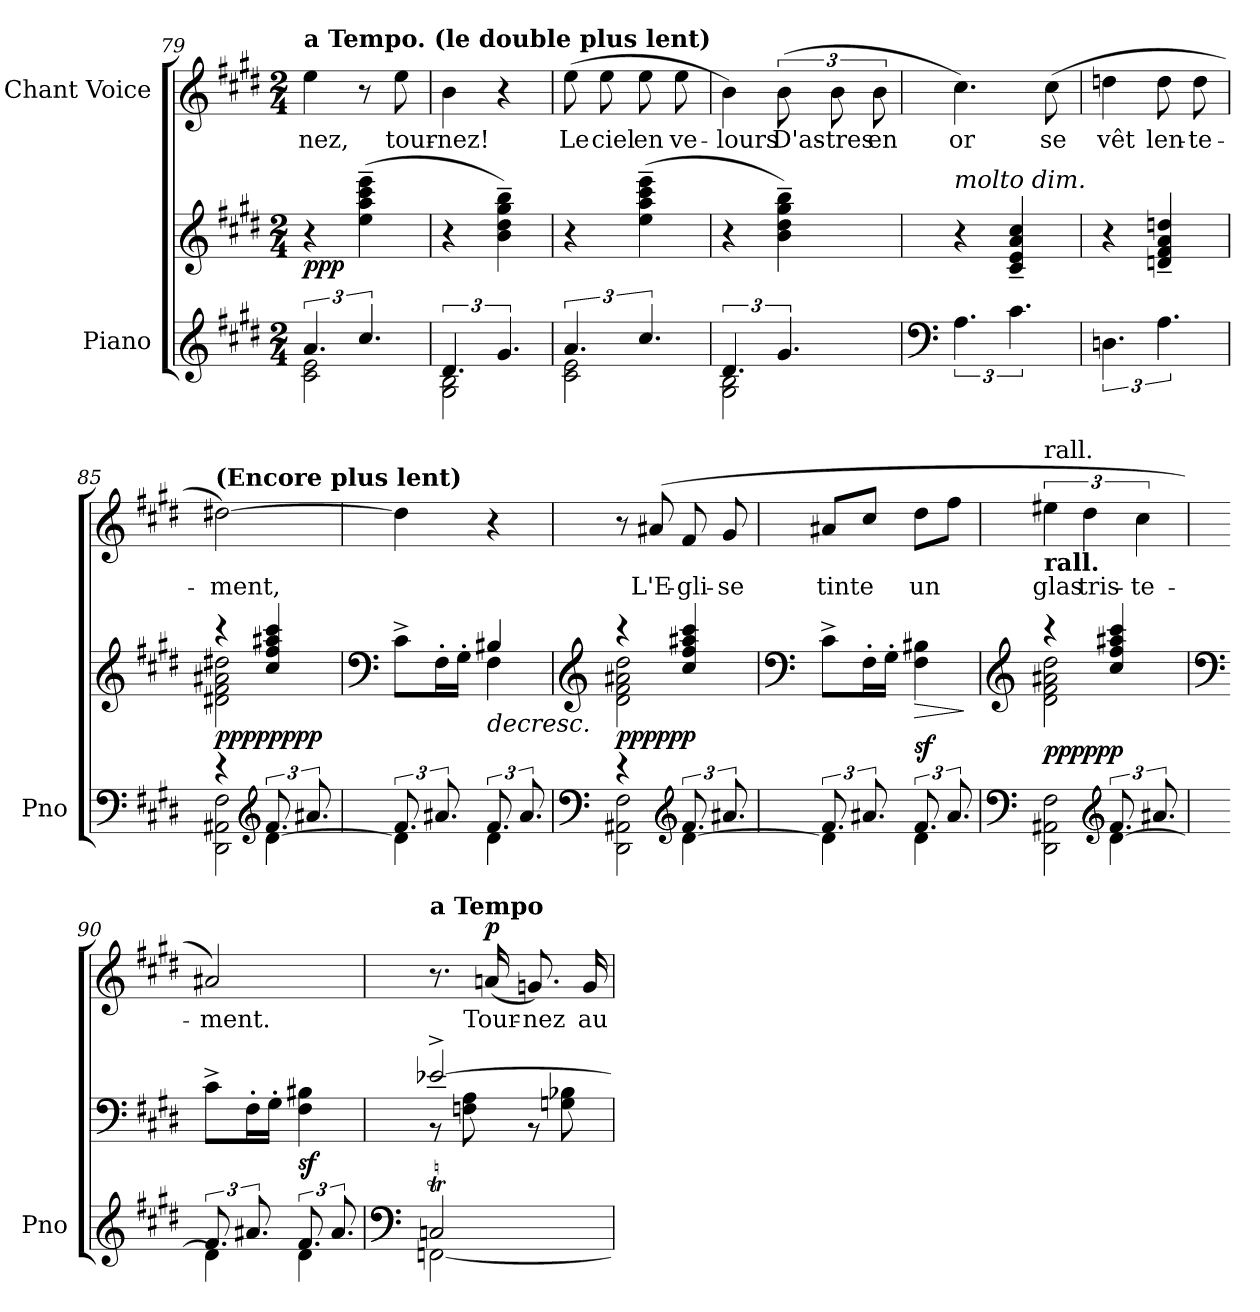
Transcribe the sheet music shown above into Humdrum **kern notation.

**kern	**kern	**dynam	**kern	**text	**dynam
*part2	*part2	*part2	*part1	*part1	*part1
*staff3	*staff2	*staff2/3	*staff1	*staff1	*staff1
*I"Piano	*	*	*I"Chant Voice	*	*
*I'Pno	*	*	*	*	*
*clefG2	*clefG2	*	*clefG2	*	*
*k[f#c#g#d#]	*k[f#c#g#d#]	*	*k[f#c#g#d#]	*	*
*M2/4	*M2/4	*	*M2/4	*	*
=79	=79	=79	=79	=79	=79
*^	*	*	*	*	*
!	!	!	!	!LO:TX:a:B:t=a Tempo.  (le double plus lent)	!	!
!	!	!	!LO:DY:b	!	!	!
6.a/	2c#\ 2e\	4r	ppp	4ee\	-nez,	.
6.cc#/	.	(4ee\~< 4aa\~< 4ccc#\~< 4eee\~<	.	8r	.	.
.	.	.	.	8ee\	tour-	.
=80	=80	=80	=80	=80	=80	=80
6.d#/	2G#\ 2B\	4r	.	4b\	-nez!	.
6.g#/	.	4b\~< 4dd#\~< 4gg#\~< 4bb\~<)	.	4r	.	.
=81	=81	=81	=81	=81	=81	=81
6.a/	2c#\ 2e\	4r	.	(8ee\	Le	.
.	.	.	.	8ee\	ciel	.
6.cc#/	.	(4ee\~< 4aa\~< 4ccc#\~< 4eee\~<	.	8ee\	en	.
.	.	.	.	8ee\	ve-	.
=82	=82	=82	=82	=82	=82	=82
6.d#/	2G#\ 2B\	4r	.	4b\)	-lours	.
6.g#/	.	4b\~< 4dd#\~< 4gg#\~< 4bb\~<)	.	(12b\	D'as-	.
.	.	.	.	12b\	-tres	.
.	.	.	.	12b\	en	.
*v	*v	*	*	*	*	*
=83	=83	=83	=83	=83	=83
*clefF4	*	*	*	*	*
!	!LO:TX:a:i:t=molto  dim.	!	!	!	!
6.A\	4r	.	4.cc#\)	or	.
6.c#\	4c#/~< 4e/~< 4a/~< 4cc#/~<	.	.	.	.
.	.	.	(8cc#\	se	.
=84	=84	=84	=84	=84	=84
6.Dn\	4r	.	4ddn\	vêt	.
6.A\	4dn/~< 4f#/~< 4a/~< 4ddn/~<	.	8dd\	len-	.
.	.	.	8dd\	-te-	.
=85	=85	=85	=85	=85	=85
*^	*^	*	*	*	*
*	*^	*	*	*	*	*	*
!	!	!	!	!	!	!LO:TX:a:B:t=(Encore plus lent)	!	!
!	!	!	!	!	!LO:DY:a=2	!	!	!
!	!	!	!	!	!LO:DY:n=1:a	!	!	!
4r	2DD#\ 2AA#X\ 2F#\	4ryy	4r	2d#X\ 2f#\ 2a#X\ 2dd#X\	pppp pppp	[2dd#X\)	-ment,	.
*clefG2	*	*	*	*	*	*	*	*
12.f#/	.	[4d#\	4cc#/ 4ff#/ 4aa#X/ 4ccc#/	.	.	.	.	.
12.a#X/	.	.	.	.	.	.	.	.
*v	*v	*v	*	*	*	*	*	*
=86	=86	=86	=86	=86	=86	=86
*	*clefF4	*	*	*	*	*
*^	*	*	*	*	*	*
12.f#/	4d#\]	8c#^>\L	4ryy	.	4dd#\]	.	.
12.a#X/	.	16F#'>\L	.	.	.	.	.
.	.	16G#'>\JJ	.	.	.	.	.
!	!	!	!	!LO:HP:b	!	!	!
!	!	!	!	!LO:DY:n=1:a=2	!	!	!
!	!	!	!	!LO:DY:n=2:a	!	!	!
12.f#/	4d#\	4B#X/	4F#\	> sf sf	4r	.	.
12.a#/	.	.	.	.	.	.	.
*v	*v	*	*	*	*	*	*
=87	=87	=87	=87	=87	=87	=87
*clefF4	*clefG2	*	*	*	*	*
*^	*	*	*	*	*	*
*	*^	*	*	*	*	*	*
!	!	!	!	!	!LO:DY:a=2	!	!	!
!	!	!	!	!	!LO:DY:n=1:a	!	!	!
4r	2DD#\ 2AA#X\ 2F#\	4ryy	4r	2d#\ 2f#\ 2a#X\ 2dd#\	ppp ppp	8r	.	.
.	.	.	.	.	.	(8a#X/	L'E-	.
*clefG2	*	*	*	*	*	*	*	*
12.f#/	.	[4d#\	4cc#/ 4ff#/ 4aa#X/ 4ccc#/	.	.	8f#/	-gli-	.
12.a#X/	.	.	.	.	.	8g#/	-se	.
*v	*v	*v	*	*	*	*	*	*
*	*v	*v	*	*	*	*
=88	=88	=88	=88	=88	=88
*	*clefF4	*	*	*	*
*^	*	*	*	*	*
12.f#/	4d#\]	8c#^\L	.	8a#X/L	-tinte	.
12.a#X/	.	16F#'\L	.	8cc#/J	.	.
.	.	16G#'\JJ	.	.	.	.
!	!	!	!LO:HP:b	!	!	!
!	!	!	!LO:DY:n=1:a=2	!	!	!
12.f#/	4d#\	4F#\ 4B#X\	> sf	8dd#\L	un	.
12.a#/	.	.	.	8ff#\J	.	.
*v	*v	*	*	*	*	*
.	.	]	.	.	.
=89	=89	=89	=89	=89	=89
*clefF4	*clefG2	*	*	*	*
*^	*^	*	*	*	*
*	*^	*	*	*	*	*	*
!	!	!	!	!	!	!LO:TX:b:B:t=rall.	!	!
!	!	!	!	!	!	!LO:TX:a:t=rall.	!	!
!	!	!	!	!	!LO:DY:a=2	!	!	!
!	!	!	!	!	!LO:DY:n=1:a	!	!	!
4ryy	2DD#\ 2AA#X\ 2F#\	4ryy	4r	2d#\ 2f#\ 2a#X\ 2dd#\	ppp ppp	6ee#X\	glas	.
.	.	.	.	.	.	6dd#\	tris-	.
*clefG2	*	*	*	*	*	*	*	*
12.f#/	.	[4d#\	4cc#/ 4ff#/ 4aa#X/ 4ccc#/	.	.	.	.	.
.	.	.	.	.	.	6cc#\	-te-	.
12.a#X/	.	.	.	.	.	.	.	.
*v	*v	*v	*	*	*	*	*	*
*	*v	*v	*	*	*	*
=90	=90	=90	=90	=90	=90
*	*clefF4	*	*	*	*
*^	*	*	*	*	*
12.f#/	4d#\]	8c#^\L	.	2a#X/)	-ment.	.
12.a#X/	.	16F#'\L	.	.	.	.
.	.	16G#'\JJ	.	.	.	.
!	!	!	!LO:DY:a=2	!	!	!
12.f#/	4d#\	4F#\ 4B#X\	sf	.	.	.
12.a#/	.	.	.	.	.	.
*v	*v	*	*	*	*	*
.	.	]	.	.	.
=91	=91	=91	=91	=91	=91
*clefF4	*	*	*	*	*
*^	*^	*	*	*	*
!	!	!	!	!	!LO:TX:a:B:t=a Tempo	!	!
2CnT/	[2FFn\	[2e-X^/	8r	.	8.r	.	.
.	.	.	8Fn\ 8A\	.	.	.	.
!	!	!	!	!	!	!	!LO:DY:a
.	.	.	.	.	(16an/	Tour-	p
.	.	.	8r	.	8.gn/)	-nez	.
.	.	.	8Gn\ 8B-X\	.	.	.	.
.	.	.	.	.	16g/	au	.
*v	*v	*	*	*	*	*	*
*	*v	*v	*	*	*	*
=	=	=	=	=	=
*-	*-	*-	*-	*-	*-
